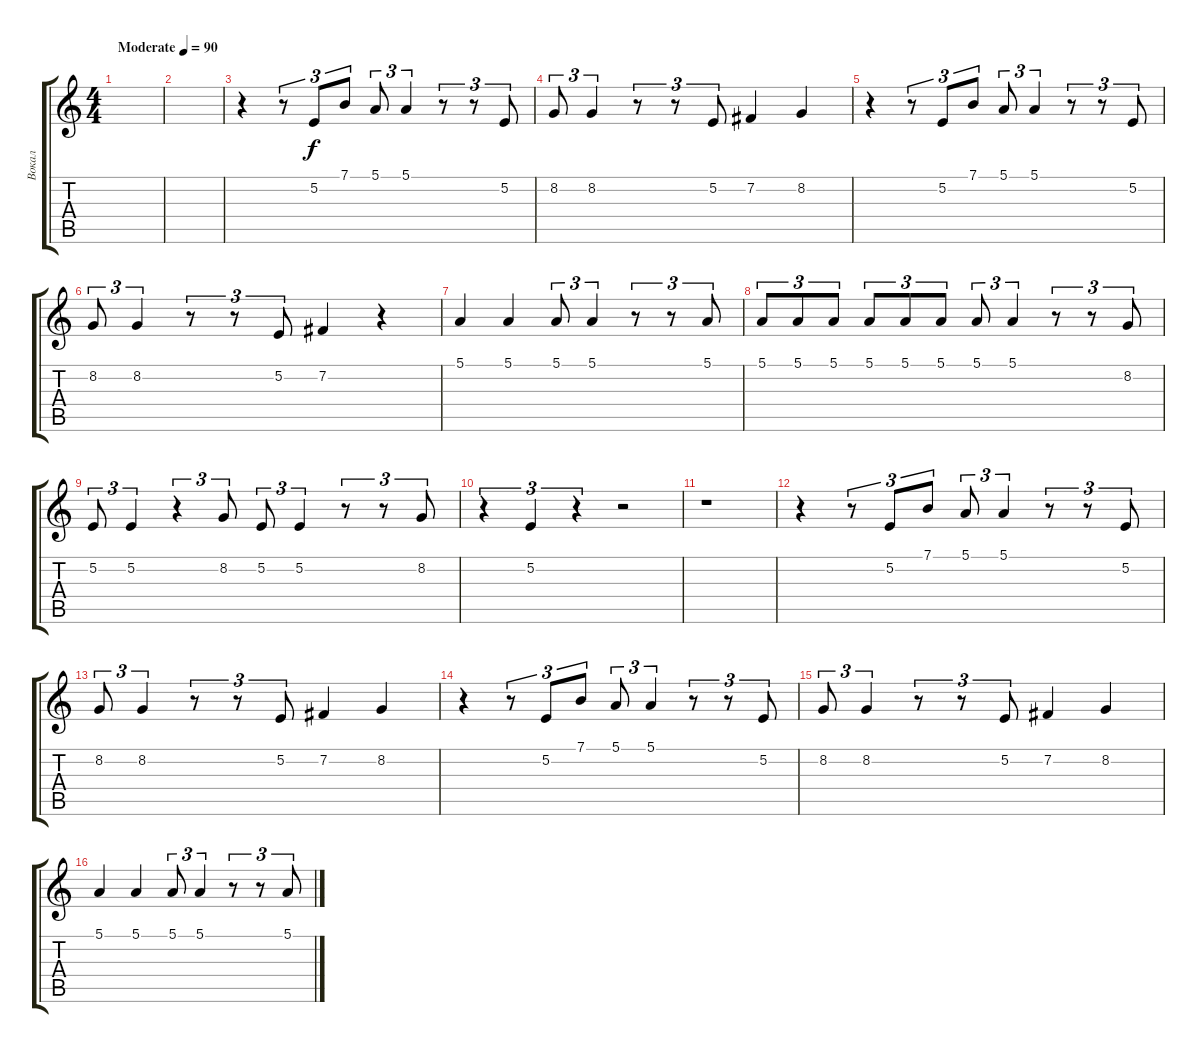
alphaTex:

\track ("Вокал" "Вокал") {instrument piccolo}
\staff {score tabs}
\tuning (E4 B3 G3 D3 A2 E2) {hide}
\ts (4 4)
\tempo (90 "Moderate")
\clef g2
\ks c
|
|
r.4 r.8{tu (3 2)} 5.2.8{tu (3 2)} 7.1.8{tu (3 2)} 5.1.8{tu (3 2)} 5.1.4{tu (3 2)} r.8{tu (3 2)} r.8{tu (3 2)} 5.2.8{tu (3 2)} |
8.2.8{tu (3 2)} 8.2.4{tu (3 2)} r.8{tu (3 2)} r.8{tu (3 2)} 5.2.8{tu (3 2)} 7.2.4 8.2.4 |
r.4 r.8{tu (3 2)} 5.2.8{tu (3 2)} 7.1.8{tu (3 2)} 5.1.8{tu (3 2)} 5.1.4{tu (3 2)} r.8{tu (3 2)} r.8{tu (3 2)} 5.2.8{tu (3 2)} |
8.2.8{tu (3 2)} 8.2.4{tu (3 2)} r.8{tu (3 2)} r.8{tu (3 2)} 5.2.8{tu (3 2)} 7.2.4 r.4 |
5.1.4 5.1.4 5.1.8{tu (3 2)} 5.1.4{tu (3 2)} r.8{tu (3 2)} r.8{tu (3 2)} 5.1.8{tu (3 2)} |
5.1.8{tu (3 2)} 5.1.8{tu (3 2)} 5.1.8{tu (3 2)} 5.1.8{tu (3 2)} 5.1.8{tu (3 2)} 5.1.8{tu (3 2)} 5.1.8{tu (3 2)} 5.1.4{tu (3 2)} r.8{tu (3 2)} r.8{tu (3 2)} 8.2.8{tu (3 2)} |
5.2.8{tu (3 2)} 5.2.4{tu (3 2)} r.4{tu (3 2)} 8.2.8{tu (3 2)} 5.2.8{tu (3 2)} 5.2.4{tu (3 2)} r.8{tu (3 2)} r.8{tu (3 2)} 8.2.8{tu (3 2)} |
r.4{tu (3 2)} 5.2.4{tu (3 2)} r.4{tu (3 2)} r.2 |
r.1 |
r.4 r.8{tu (3 2)} 5.2.8{tu (3 2)} 7.1.8{tu (3 2)} 5.1.8{tu (3 2)} 5.1.4{tu (3 2)} r.8{tu (3 2)} r.8{tu (3 2)} 5.2.8{tu (3 2)} |
8.2.8{tu (3 2)} 8.2.4{tu (3 2)} r.8{tu (3 2)} r.8{tu (3 2)} 5.2.8{tu (3 2)} 7.2.4 8.2.4 |
r.4 r.8{tu (3 2)} 5.2.8{tu (3 2)} 7.1.8{tu (3 2)} 5.1.8{tu (3 2)} 5.1.4{tu (3 2)} r.8{tu (3 2)} r.8{tu (3 2)} 5.2.8{tu (3 2)} |
8.2.8{tu (3 2)} 8.2.4{tu (3 2)} r.8{tu (3 2)} r.8{tu (3 2)} 5.2.8{tu (3 2)} 7.2.4 8.2.4 |
5.1.4 5.1.4 5.1.8{tu (3 2)} 5.1.4{tu (3 2)} r.8{tu (3 2)} r.8{tu (3 2)} 5.1.8{tu (3 2)}
